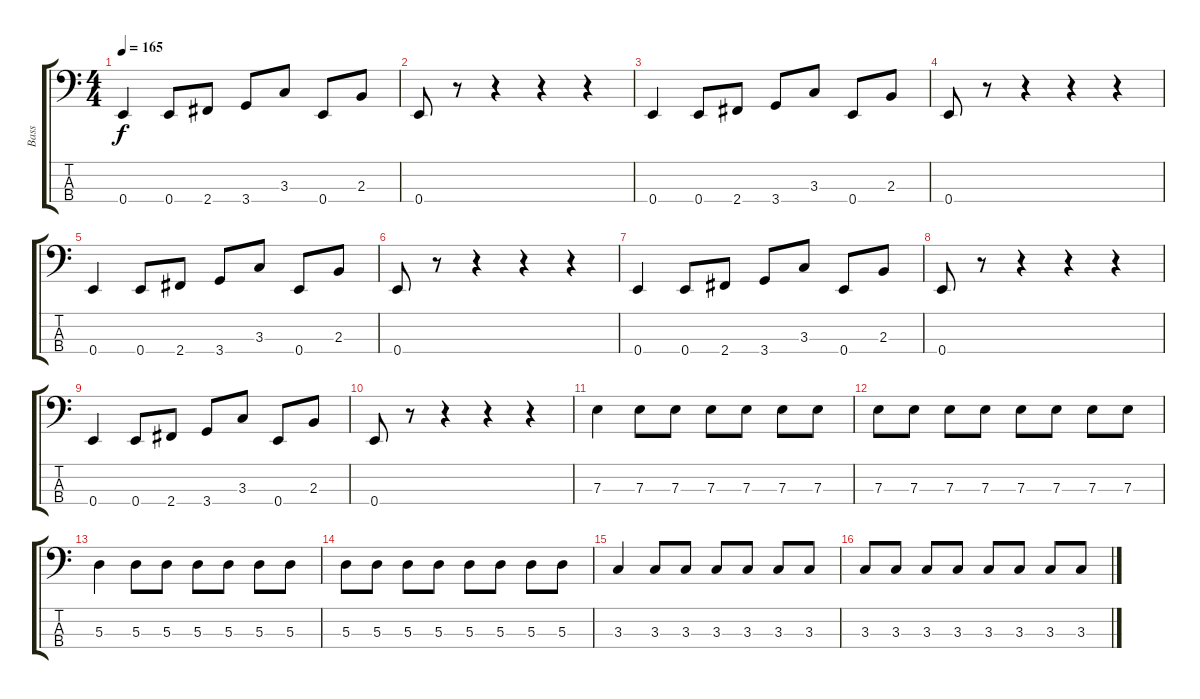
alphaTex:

\track ("Bass" "Bass") {instrument electricbassfinger}
\staff {score tabs}
\tuning (G2 D2 A1 E1) {hide}
\ts (4 4)
\tempo 165
\clef f4
\ks c
0.4.4{dy f} 0.4.8 2.4.8 3.4.8 3.3.8 0.4.8 2.3.8 |
0.4.8 r.8 r.4 r.4 r.4 |
0.4.4 0.4.8 2.4.8 3.4.8 3.3.8 0.4.8 2.3.8 |
0.4.8 r.8 r.4 r.4 r.4 |
0.4.4 0.4.8 2.4.8 3.4.8 3.3.8 0.4.8 2.3.8 |
0.4.8 r.8 r.4 r.4 r.4 |
0.4.4 0.4.8 2.4.8 3.4.8 3.3.8 0.4.8 2.3.8 |
0.4.8 r.8 r.4 r.4 r.4 |
0.4.4 0.4.8 2.4.8 3.4.8 3.3.8 0.4.8 2.3.8 |
0.4.8 r.8 r.4 r.4 r.4 |
7.3.4 7.3.8 7.3.8 7.3.8 7.3.8 7.3.8 7.3.8 |
7.3.8 7.3.8 7.3.8 7.3.8 7.3.8 7.3.8 7.3.8 7.3.8 |
5.3.4 5.3.8 5.3.8 5.3.8 5.3.8 5.3.8 5.3.8 |
5.3.8 5.3.8 5.3.8 5.3.8 5.3.8 5.3.8 5.3.8 5.3.8 |
3.3.4 3.3.8 3.3.8 3.3.8 3.3.8 3.3.8 3.3.8 |
3.3.8 3.3.8 3.3.8 3.3.8 3.3.8 3.3.8 3.3.8 3.3.8
